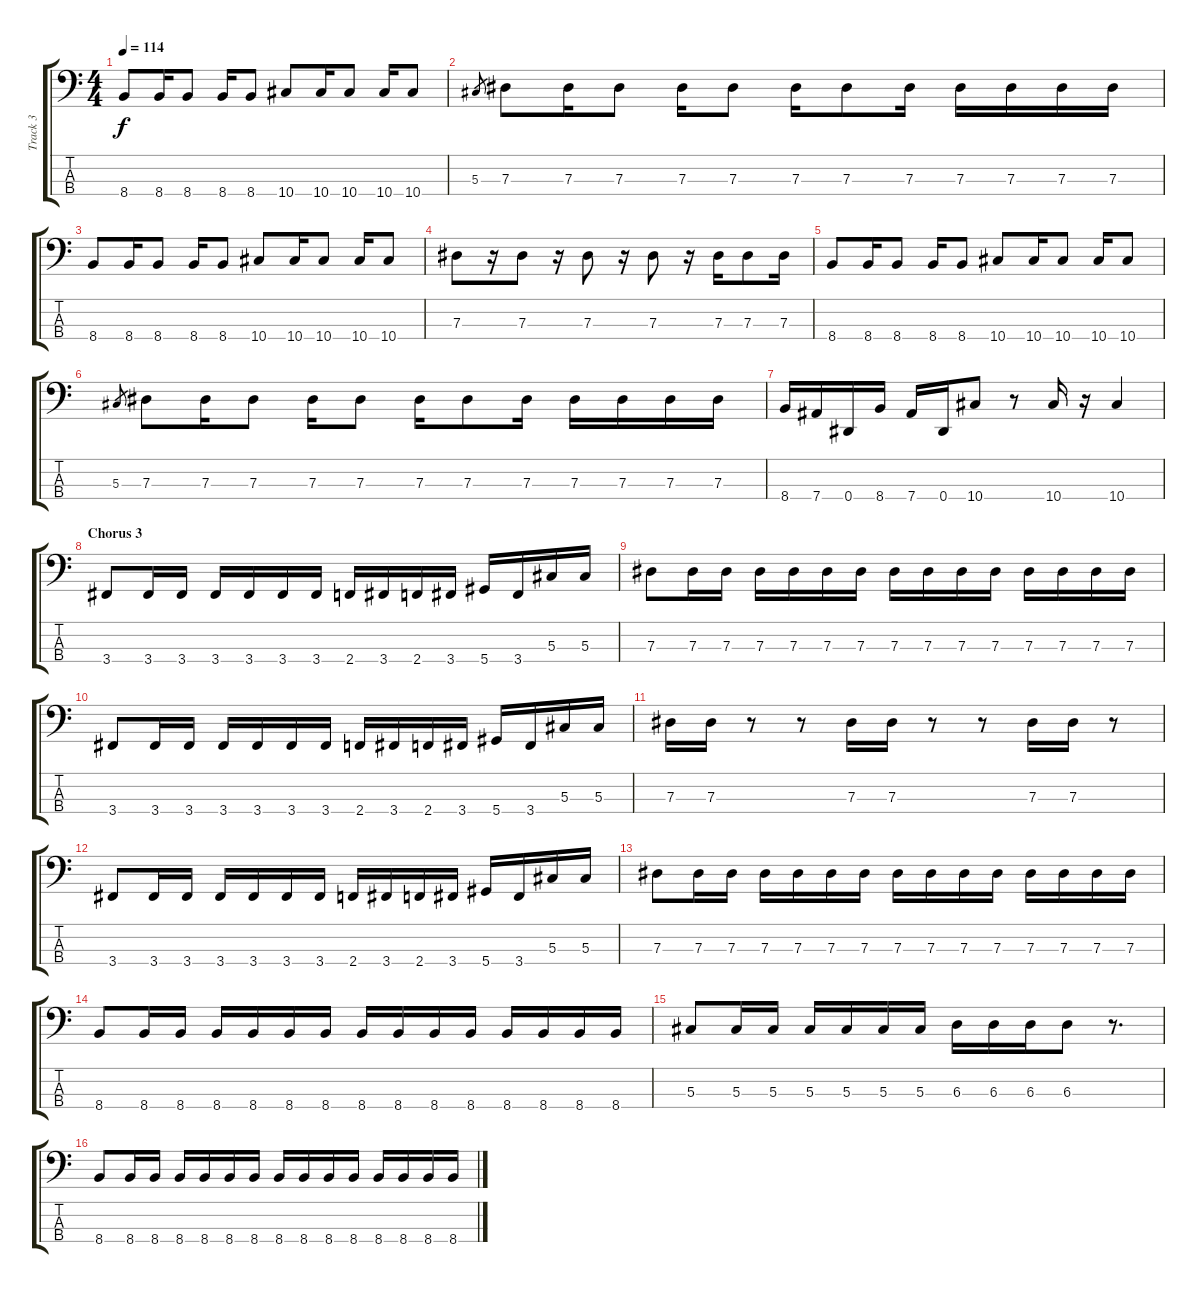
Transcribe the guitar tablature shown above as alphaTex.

\track ("Track 3" "Track 3") {instrument electricbasspick}
\staff {score tabs}
\tuning (Gb2 Db2 Ab1 Eb1) {hide}
\ts (4 4)
\tempo 114
\clef f4
\ks c
8.4.8{dy f} 8.4.16 8.4.8 8.4.16 8.4.8 10.4.8 10.4.16 10.4.8 10.4.16 10.4.8 |
5.3.8{gr} 7.3.8 7.3.16 7.3.8 7.3.16 7.3.8 7.3.16 7.3.8 7.3.16 7.3.16 7.3.16 7.3.16 7.3.16 |
8.4.8 8.4.16 8.4.8 8.4.16 8.4.8 10.4.8 10.4.16 10.4.8 10.4.16 10.4.8 |
7.3.8 r.16 7.3.8 r.16 7.3.8 r.16 7.3.8 r.16 7.3.16 7.3.8 7.3.16 |
8.4.8 8.4.16 8.4.8 8.4.16 8.4.8 10.4.8 10.4.16 10.4.8 10.4.16 10.4.8 |
5.3.8{gr} 7.3.8 7.3.16 7.3.8 7.3.16 7.3.8 7.3.16 7.3.8 7.3.16 7.3.16 7.3.16 7.3.16 7.3.16 |
8.4.16 7.4.16 0.4.16 8.4.16 7.4.16 0.4.16 10.4.8 r.8 10.4.16 r.16 10.4.4 |
\section ("" "Chorus 3")
3.4.8 3.4.16 3.4.16 3.4.16 3.4.16 3.4.16 3.4.16 2.4.16 3.4.16 2.4.16 3.4.16 5.4.16 3.4.16 5.3.16 5.3.16 |
7.3.8 7.3.16 7.3.16 7.3.16 7.3.16 7.3.16 7.3.16 7.3.16 7.3.16 7.3.16 7.3.16 7.3.16 7.3.16 7.3.16 7.3.16 |
3.4.8 3.4.16 3.4.16 3.4.16 3.4.16 3.4.16 3.4.16 2.4.16 3.4.16 2.4.16 3.4.16 5.4.16 3.4.16 5.3.16 5.3.16 |
7.3.16 7.3.16 r.8 r.8 7.3.16 7.3.16 r.8 r.8 7.3.16 7.3.16 r.8 |
3.4.8 3.4.16 3.4.16 3.4.16 3.4.16 3.4.16 3.4.16 2.4.16 3.4.16 2.4.16 3.4.16 5.4.16 3.4.16 5.3.16 5.3.16 |
7.3.8 7.3.16 7.3.16 7.3.16 7.3.16 7.3.16 7.3.16 7.3.16 7.3.16 7.3.16 7.3.16 7.3.16 7.3.16 7.3.16 7.3.16 |
8.4.8 8.4.16 8.4.16 8.4.16 8.4.16 8.4.16 8.4.16 8.4.16 8.4.16 8.4.16 8.4.16 8.4.16 8.4.16 8.4.16 8.4.16 |
5.3.8 5.3.16 5.3.16 5.3.16 5.3.16 5.3.16 5.3.16 6.3.16 6.3.16 6.3.16 6.3.8 r.8{d} |
8.4.8 8.4.16 8.4.16 8.4.16 8.4.16 8.4.16 8.4.16 8.4.16 8.4.16 8.4.16 8.4.16 8.4.16 8.4.16 8.4.16 8.4.16
